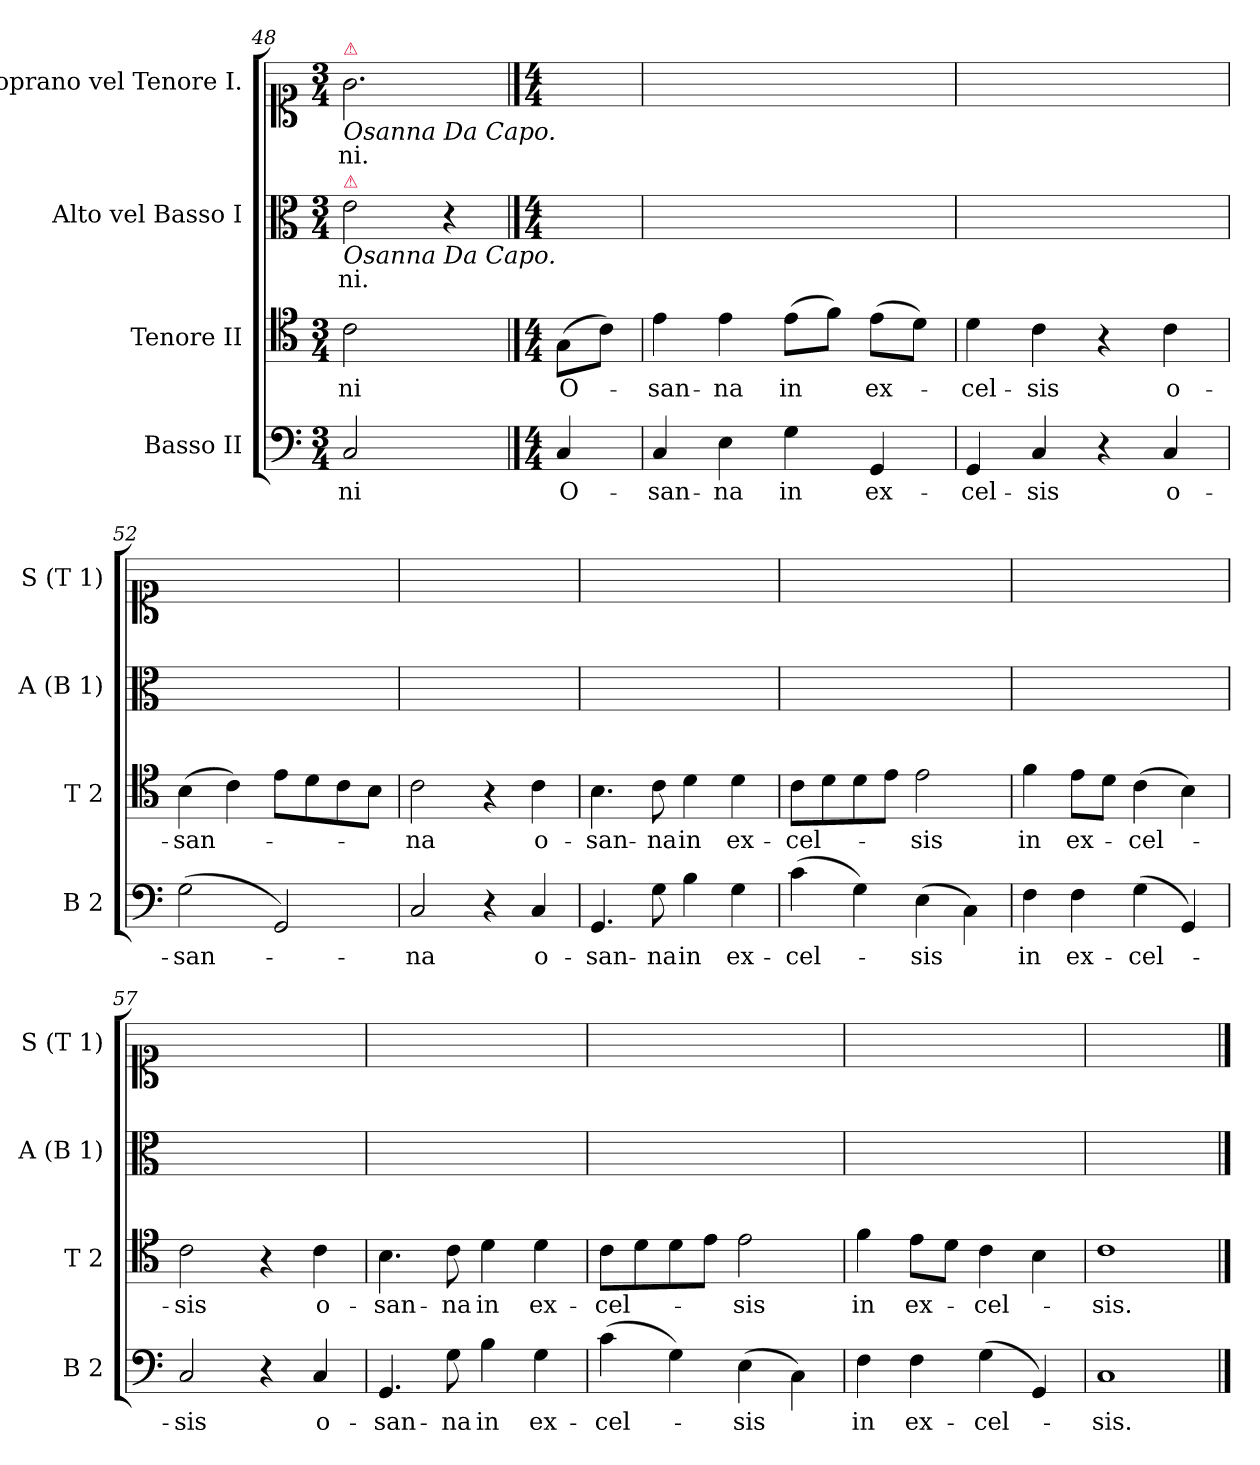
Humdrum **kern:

**kern	**text	**kern	**text	**kern	**text	**kern	**text
*part4	*part4	*part3	*part3	*part2	*part2	*part1	*part1
*staff4	*staff4	*staff3	*staff3	*staff2	*staff2	*staff1	*staff1
*I"Basso II	*	*I"Tenore II	*	*I"Alto vel Basso I	*	*I"Soprano vel Tenore I.	*
*I'B 2	*	*I'T 2	*	*I'A (B 1)	*	*I'S (T 1)	*
*clefF4	*	*clefC4	*	*clefC3	*	*clefC1	*
*k[]	*	*k[]	*	*k[]	*	*k[]	*
*M3/4	*	*M3/4	*	*M3/4	*	*M3/4	*
=48	=48	=48	=48	=48	=48	=48	=48
!	!	!	!	!	!	!LO:TX:a:color=crimson:t=⚠	!
!	!	!	!	!	!	!LO:TX:b:i:t=Osanna Da Capo.	!
!	!	!	!	!LO:TX:a:color=crimson:t=⚠	!	!	!
!	!	!	!	!LO:TX:b:i:t=Osanna Da Capo.	!	!	!
!LO:N:vis=2	!	!LO:N:vis=2	!	!	!	!	!
2.C/	-ni	2.c\	-ni	2e\	-ni.	2.g\	-ni.
.	.	.	.	4r	.	.	.
==49	==49	==49	==49	==49	==49	==49	==49
*M4/4	*	*M4/4	*	*M4/4	*	*M4/4	*
4C/	O-	(>8G\L	O-	(8c\Lyy	O-	4g\yy	O-
.	.	8c\J)	.	8e\Jyy)	.	.	.
=50	=50	=50	=50	=50	=50	=50	=50
4C/	-san-	4e\	-san-	4g\yy	-san-	4cc\yy	-san-
4E\	-na	4e\	-na	4g\yy	-na	4cc\yy	-na
4G\	in	(>8e\L	in	(8g\Lyy	in	4cc\yy	in
.	.	8f\J)	.	8a\Jyy)	.	.	.
4GG/	ex-	(>8e\L	ex-	8g\Lyy	ex-	4b\yy	ex-
.	.	8d\J)	.	8f\Jyy	.	.	.
=51	=51	=51	=51	=51	=51	=51	=51
4GG/	-cel-	4d\	-cel-	4f\yy	-cel-	4b\yy	-cel-
4C/	-sis	4c\	-sis	4e\yy	-sis	4g\yy	-sis
4r	.	4r	.	4ryy	.	4ryy	.
4C/	o-	4c\	o-	4e\yy	o-	4g\yy	o-
=52	=52	=52	=52	=52	=52	=52	=52
(>2G\	-san-	(>4B\	-san-	(4d\yy	-san-	1gyy	-san-
.	.	4c\)	.	4e\yy	.	.	.
2GG/)	.	8e\L	.	8g\Lyy	.	.	.
.	.	8d\	.	8f\yy	.	.	.
.	.	8c\	.	8e\yy	.	.	.
.	.	8B\J	.	8d\Jyy)	.	.	.
=53	=53	=53	=53	=53	=53	=53	=53
2C/	-na	2c\	-na	2e\yy	-na	2g\yy	-na
4r	.	4r	.	4ryy	.	4ryy	.
4C/	o-	4c\	o-	4e\yy	o-	4g\yy	o-
=54	=54	=54	=54	=54	=54	=54	=54
4.GG/	-san-	4.B\	-san-	4.d\yy	-san-	4.g\yy	-san-
8G\	-na	8c\	-na	8e\yy	-na	8g\yy	-na
4B\	in	4d\	in	4f\yy	in	4g\yy	in
4G\	ex-	4d\	ex-	4f\yy	ex-	4b\yy	ex-
=55	=55	=55	=55	=55	=55	=55	=55
(>4c\	-cel-	8c\L	-cel-	(8e\Lyy	-cel-	2g\yy	-cel-
.	.	8d\	.	8f\yy	.	.	.
4G\)	.	8d\	.	8f\yy	.	.	.
.	.	8e\J	.	8g\Jyy	.	.	.
(>4E\	-sis	2e\	-sis	4g\yy	.	4g\yy	-sis
4C\)	.	.	.	4g\yy)	-sis	(>4g\yy	in
=56	=56	=56	=56	=56	=56	=56	=56
4F\	in	4f\	in	4a\yy	in	4cc\yy)	.
4F\	ex-	8e\L	ex-	(8g\Lyy	ex-	4a\yy	ex-
.	.	8d\J	.	8f\Jyy)	.	.	.
(>4G\	-cel-	(>4c\	-cel-	(4e\yy	-cel-	2g\yy	-cel-
4GG/)	.	4B\)	.	4d\yy)	.	.	.
=57	=57	=57	=57	=57	=57	=57	=57
2C/	-sis	2c\	-sis	2e\yy	-sis	2g\yy	-sis
4r	.	4r	.	4ryy	.	4ryy	.
4C/	o-	4c\	o-	4e\yy	o-	4g\yy	o-
=58	=58	=58	=58	=58	=58	=58	=58
4.GG/	-san-	4.B\	-san-	4.d\yy	-san-	4.g\yy	-san-
8G\	-na	8c\	-na	8e\yy	-na	8g\yy	-na
4B\	in	4d\	in	4f\yy	in	4g\yy	in
4G\	ex-	4d\	ex-	4f\yy	ex-	4b\yy	ex-
=59	=59	=59	=59	=59	=59	=59	=59
(>4c\	-cel-	8c\L	-cel-	(8e\Lyy	-cel-	2g\yy	-cel-
.	.	8d\	.	8f\yy	.	.	.
4G\)	.	8d\	.	8f\yy	.	.	.
.	.	8e\J	.	8g\Jyy	.	.	.
(>4E\	-sis	2e\	-sis	4g\yy)	.	4g\yy	-sis
4C\)	.	.	.	4g\yy	-sis	(>4g\yy	in
=60	=60	=60	=60	=60	=60	=60	=60
4F\	in	4f\	in	4a\yy	in	4cc\yy)	.
4F\	ex-	8e\L	ex-	(8g\Lyy	ex-	4a\yy	ex-
.	.	8d\J	.	8f\Jyy)	.	.	.
(>4G\	-cel-	4c\	-cel-	(4e\yy	-cel-	2g\yy	-cel-
4GG/)	.	4B\	.	4d\yy)	.	.	.
=61	=61	=61	=61	=61	=61	=61	=61
1C	-sis.	1c	-sis.	1eyy	-sis.	1gyy	-sis.
==	==	==	==	==	==	==	==
*-	*-	*-	*-	*-	*-	*-	*-
